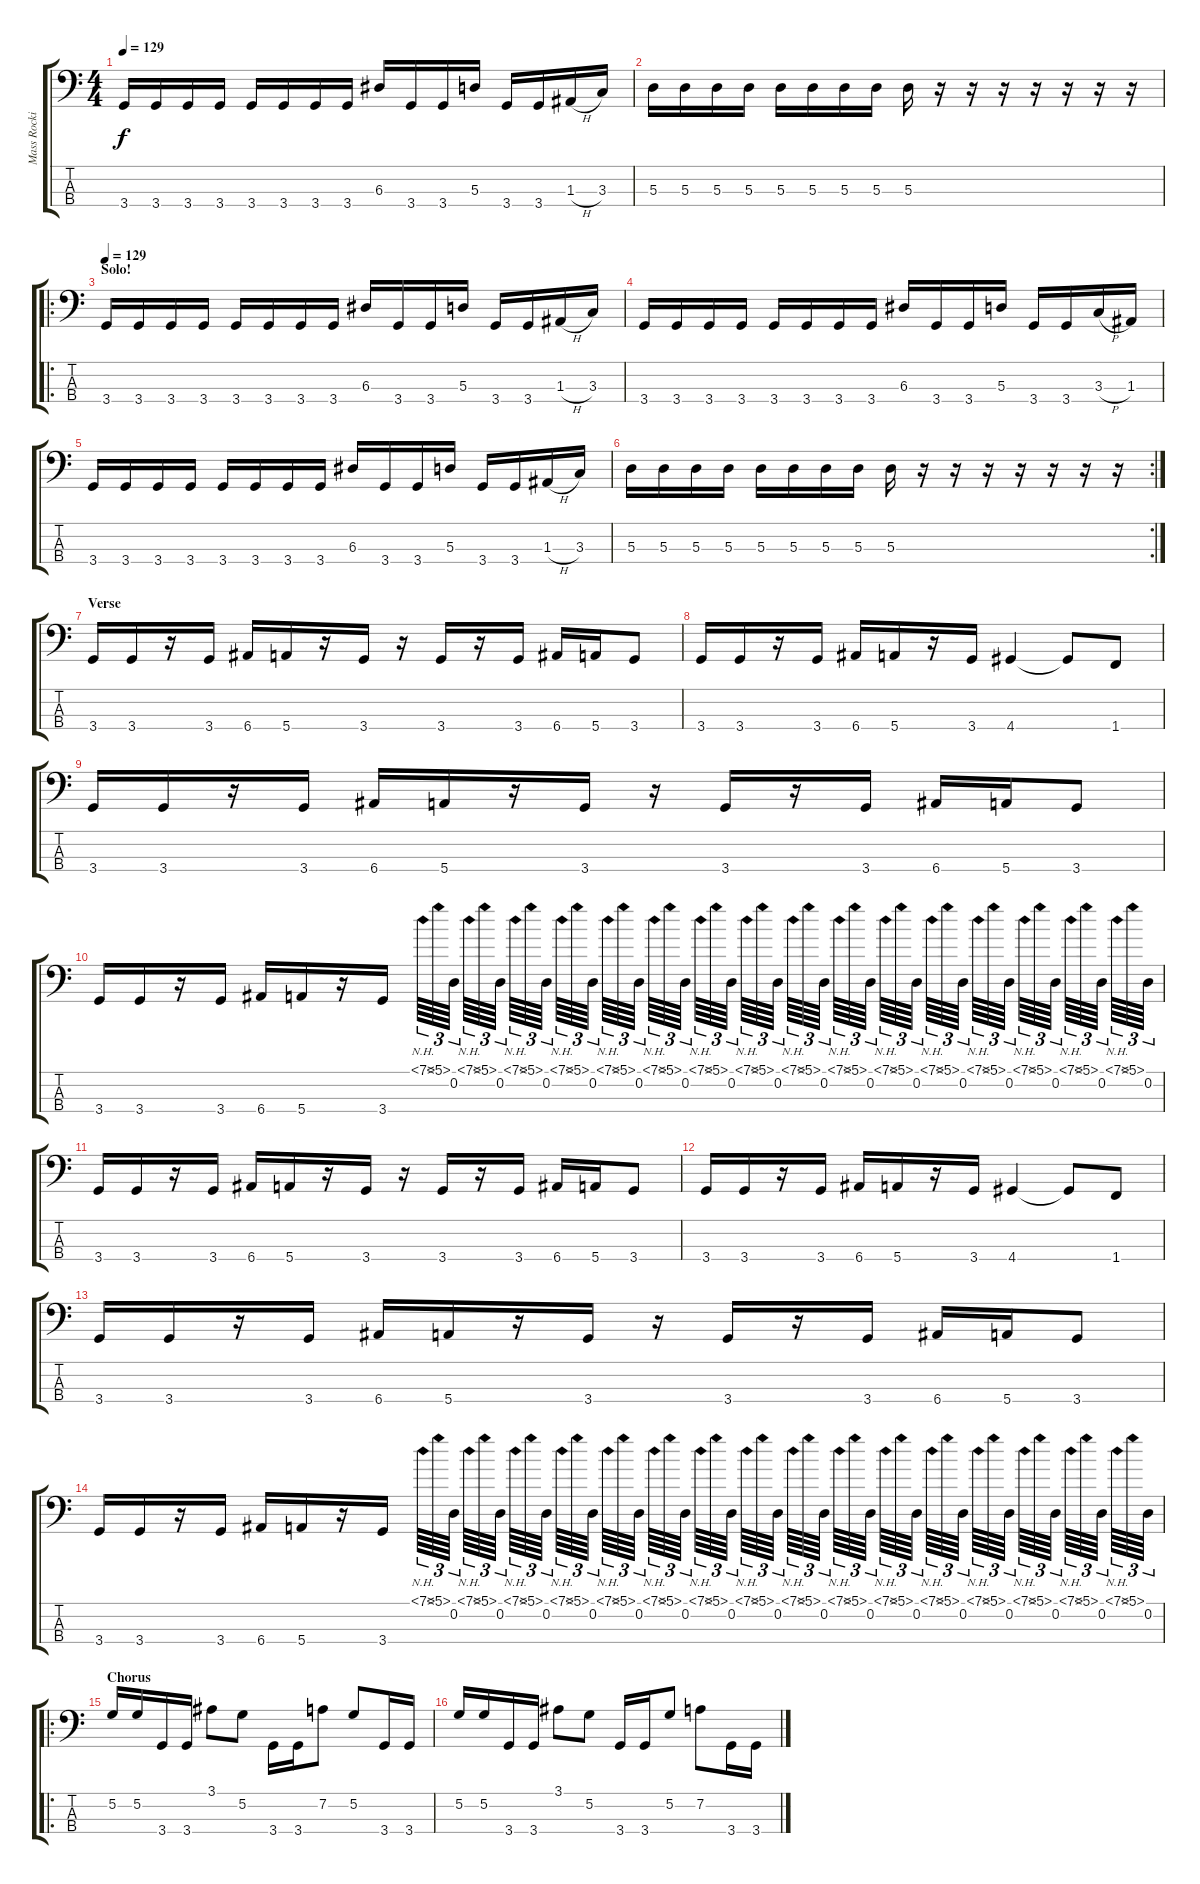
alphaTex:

\track ("Mass Rockin Bass" "Mass Rocki") {instrument electricbasspick}
\staff {score tabs}
\tuning (G2 D2 A1 E1) {hide}
\ts (4 4)
\tempo 129
\clef f4
\ks c
3.4.16{dy f} 3.4.16 3.4.16 3.4.16 3.4.16 3.4.16 3.4.16 3.4.16 6.3.16 3.4.16 3.4.16 5.3.16 3.4.16 3.4.16 1.3{h}.16 3.3.16 |
5.3.16 5.3.16 5.3.16 5.3.16 5.3.16 5.3.16 5.3.16 5.3.16 5.3.16 r.16 r.16 r.16 r.16 r.16 r.16 r.16 |
\ro
\section ("" "Solo!")
\tempo 129
3.4.16 3.4.16 3.4.16 3.4.16 3.4.16 3.4.16 3.4.16 3.4.16 6.3.16 3.4.16 3.4.16 5.3.16 3.4.16 3.4.16 1.3{h}.16 3.3.16 |
3.4.16 3.4.16 3.4.16 3.4.16 3.4.16 3.4.16 3.4.16 3.4.16 6.3.16 3.4.16 3.4.16 5.3.16 3.4.16 3.4.16 3.3{h}.16 1.3.16 |
3.4.16 3.4.16 3.4.16 3.4.16 3.4.16 3.4.16 3.4.16 3.4.16 6.3.16 3.4.16 3.4.16 5.3.16 3.4.16 3.4.16 1.3{h}.16 3.3.16 |
\rc 2
5.3.16 5.3.16 5.3.16 5.3.16 5.3.16 5.3.16 5.3.16 5.3.16 5.3.16 r.16 r.16 r.16 r.16 r.16 r.16 r.16 |
\section ("" "Verse")
3.4.16{instrument electricbasspick} 3.4.16 r.16 3.4.16 6.4.16 5.4.16 r.16 3.4.16 r.16 3.4.16 r.16 3.4.16 6.4.16 5.4.16 3.4.8 |
3.4.16 3.4.16 r.16 3.4.16 6.4.16 5.4.16 r.16 3.4.16 4.4.4 4.4{t}.8 1.4.8 |
3.4.16 3.4.16 r.16 3.4.16 6.4.16 5.4.16 r.16 3.4.16 r.16 3.4.16 r.16 3.4.16 6.4.16 5.4.16 3.4.8 |
3.4.16 3.4.16 r.16 3.4.16 6.4.16 5.4.16 r.16 3.4.16 7.1{nh}.64{tu (3 2) instrument slapbass1} 5.1{nh}.64{tu (3 2)} 0.2.64{tu (3 2)} 7.1{nh}.64{tu (3 2)} 5.1{nh}.64{tu (3 2)} 0.2.64{tu (3 2)} 7.1{nh}.64{tu (3 2)} 5.1{nh}.64{tu (3 2)} 0.2.64{tu (3 2)} 7.1{nh}.64{tu (3 2)} 5.1{nh}.64{tu (3 2)} 0.2.64{tu (3 2)} 7.1{nh}.64{tu (3 2)} 5.1{nh}.64{tu (3 2)} 0.2.64{tu (3 2)} 7.1{nh}.64{tu (3 2)} 5.1{nh}.64{tu (3 2)} 0.2.64{tu (3 2)} 7.1{nh}.64{tu (3 2)} 5.1{nh}.64{tu (3 2)} 0.2.64{tu (3 2)} 7.1{nh}.64{tu (3 2)} 5.1{nh}.64{tu (3 2)} 0.2.64{tu (3 2)} 7.1{nh}.64{tu (3 2)} 5.1{nh}.64{tu (3 2)} 0.2.64{tu (3 2)} 7.1{nh}.64{tu (3 2)} 5.1{nh}.64{tu (3 2)} 0.2.64{tu (3 2)} 7.1{nh}.64{tu (3 2)} 5.1{nh}.64{tu (3 2)} 0.2.64{tu (3 2)} 7.1{nh}.64{tu (3 2)} 5.1{nh}.64{tu (3 2)} 0.2.64{tu (3 2)} 7.1{nh}.64{tu (3 2)} 5.1{nh}.64{tu (3 2)} 0.2.64{tu (3 2)} 7.1{nh}.64{tu (3 2)} 5.1{nh}.64{tu (3 2)} 0.2.64{tu (3 2)} 7.1{nh}.64{tu (3 2)} 5.1{nh}.64{tu (3 2)} 0.2.64{tu (3 2)} 7.1{nh}.64{tu (3 2)} 5.1{nh}.64{tu (3 2)} 0.2.64{tu (3 2)} |
3.4.16{instrument electricbasspick} 3.4.16 r.16 3.4.16 6.4.16 5.4.16 r.16 3.4.16 r.16 3.4.16 r.16 3.4.16 6.4.16 5.4.16 3.4.8 |
3.4.16 3.4.16 r.16 3.4.16 6.4.16 5.4.16 r.16 3.4.16 4.4.4 4.4{t}.8 1.4.8 |
3.4.16 3.4.16 r.16 3.4.16 6.4.16 5.4.16 r.16 3.4.16 r.16 3.4.16 r.16 3.4.16 6.4.16 5.4.16 3.4.8 |
3.4.16 3.4.16 r.16 3.4.16 6.4.16 5.4.16 r.16 3.4.16 7.1{nh}.64{tu (3 2) instrument slapbass1} 5.1{nh}.64{tu (3 2)} 0.2.64{tu (3 2)} 7.1{nh}.64{tu (3 2)} 5.1{nh}.64{tu (3 2)} 0.2.64{tu (3 2)} 7.1{nh}.64{tu (3 2)} 5.1{nh}.64{tu (3 2)} 0.2.64{tu (3 2)} 7.1{nh}.64{tu (3 2)} 5.1{nh}.64{tu (3 2)} 0.2.64{tu (3 2)} 7.1{nh}.64{tu (3 2)} 5.1{nh}.64{tu (3 2)} 0.2.64{tu (3 2)} 7.1{nh}.64{tu (3 2)} 5.1{nh}.64{tu (3 2)} 0.2.64{tu (3 2)} 7.1{nh}.64{tu (3 2)} 5.1{nh}.64{tu (3 2)} 0.2.64{tu (3 2)} 7.1{nh}.64{tu (3 2)} 5.1{nh}.64{tu (3 2)} 0.2.64{tu (3 2)} 7.1{nh}.64{tu (3 2)} 5.1{nh}.64{tu (3 2)} 0.2.64{tu (3 2)} 7.1{nh}.64{tu (3 2)} 5.1{nh}.64{tu (3 2)} 0.2.64{tu (3 2)} 7.1{nh}.64{tu (3 2)} 5.1{nh}.64{tu (3 2)} 0.2.64{tu (3 2)} 7.1{nh}.64{tu (3 2)} 5.1{nh}.64{tu (3 2)} 0.2.64{tu (3 2)} 7.1{nh}.64{tu (3 2)} 5.1{nh}.64{tu (3 2)} 0.2.64{tu (3 2)} 7.1{nh}.64{tu (3 2)} 5.1{nh}.64{tu (3 2)} 0.2.64{tu (3 2)} 7.1{nh}.64{tu (3 2)} 5.1{nh}.64{tu (3 2)} 0.2.64{tu (3 2)} 7.1{nh}.64{tu (3 2)} 5.1{nh}.64{tu (3 2)} 0.2.64{tu (3 2)} |
\ro
\section ("" "Chorus")
5.2.16{instrument electricbasspick} 5.2.16 3.4.16 3.4.16 3.1.8 5.2.8 3.4.16 3.4.16 7.2.8 5.2.8 3.4.16 3.4.16 |
5.2.16 5.2.16 3.4.16 3.4.16 3.1.8 5.2.8 3.4.16 3.4.16 5.2.8 7.2.8 3.4.16 3.4.16
